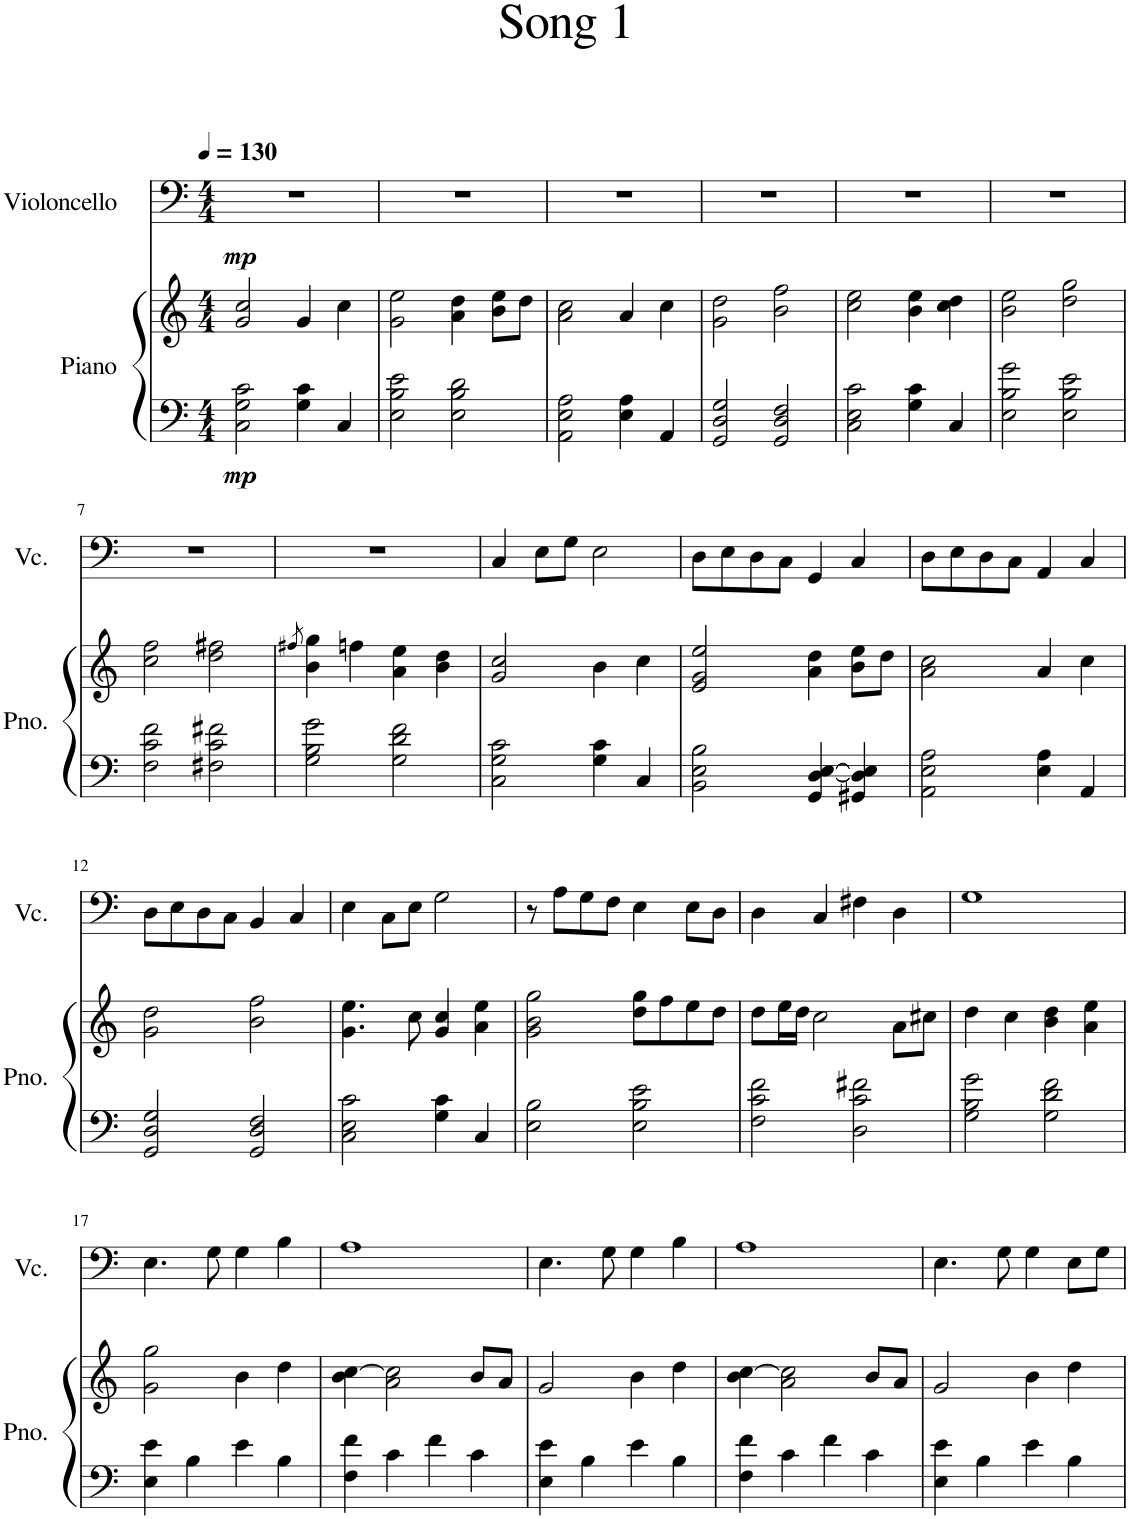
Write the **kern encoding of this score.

**kern	**kern	**dynam	**kern	**dynam
*part2	*part2	*part2	*part1	*part1
*staff3	*staff2	*staff2/3	*staff1	*staff1
*I"Piano	*	*	*I"Violoncello	*
*I'Pno.	*	*	*I'Vc.	*
*clefF4	*clefG2	*	*clefF4	*
*k[]	*k[]	*	*k[]	*
*M4/4	*M4/4	*	*M4/4	*
*MM130	*MM130	*	*MM130	*
=1	=1	=1	=1	=1
!	!	!LO:DY:b=2	!	!LO:DY:b
2C\ 2G\ 2c\	2g/ 2cc/	mp	1r	mp
4G\ 4c\	4g/	.	.	.
4C/	4cc\	.	.	.
=2	=2	=2	=2	=2
2E\ 2B\ 2e\	2g\ 2ee\	.	1r	.
2E\ 2B\ 2d\	4a\ 4dd\	.	.	.
.	8b\ 8ee\L	.	.	.
.	8dd\J	.	.	.
=3	=3	=3	=3	=3
2AA\ 2E\ 2A\	2a\ 2cc\	.	1r	.
4E\ 4A\	4a/	.	.	.
4AA/	4cc\	.	.	.
=4	=4	=4	=4	=4
2GG/ 2D/ 2G/	2g\ 2dd\	.	1r	.
2GG/ 2D/ 2F/	2b\ 2ff\	.	.	.
=5	=5	=5	=5	=5
2C\ 2E\ 2c\	2cc\ 2ee\	.	1r	.
4G\ 4c\	4b\ 4ee\	.	.	.
4C/	4cc\ 4dd\	.	.	.
=6	=6	=6	=6	=6
2E\ 2B\ 2g\	2b\ 2ee\	.	1r	.
2E\ 2B\ 2e\	2dd\ 2gg\	.	.	.
!!LO:LB:g=z
=7	=7	=7	=7	=7
2F\ 2c\ 2f\	2cc\ 2ff\	.	1r	.
2F#X\ 2c\ 2f#X\	2dd\ 2ff#X\	.	.	.
=8	=8	=8	=8	=8
.	8qff#X/	.	.	.
2G\ 2B\ 2g\	4b\ 4gg\	.	1r	.
.	4ffn\	.	.	.
2G\ 2d\ 2f\	4a\ 4ee\	.	.	.
.	4b\ 4dd\	.	.	.
=9	=9	=9	=9	=9
2C\ 2G\ 2c\	2g/ 2cc/	.	4C/	.
.	.	.	8E\L	.
.	.	.	8G\J	.
4G\ 4c\	4b\	.	2E\	.
4C/	4cc\	.	.	.
=10	=10	=10	=10	=10
2BB\ 2E\ 2B\	2e/ 2g/ 2ee/	.	8D\L	.
.	.	.	8E\	.
.	.	.	8D\	.
.	.	.	8C\J	.
4GG/ [4D/ [4E/	4a\ 4dd\	.	4GG/	.
4GG#X/ 4D/] 4E/]	8b\ 8ee\L	.	4C/	.
.	8dd\J	.	.	.
=11	=11	=11	=11	=11
2AA\ 2E\ 2A\	2a\ 2cc\	.	8D\L	.
.	.	.	8E\	.
.	.	.	8D\	.
.	.	.	8C\J	.
4E\ 4A\	4a/	.	4AA/	.
4AA/	4cc\	.	4C/	.
!!LO:LB:g=z
=12	=12	=12	=12	=12
2GG/ 2D/ 2G/	2g\ 2dd\	.	8D\L	.
.	.	.	8E\	.
.	.	.	8D\	.
.	.	.	8C\J	.
2GG/ 2D/ 2F/	2b\ 2ff\	.	4BB/	.
.	.	.	4C/	.
=13	=13	=13	=13	=13
2C\ 2E\ 2c\	4.g\ 4.ee\	.	4E\	.
.	.	.	8C\L	.
.	8cc\	.	8E\J	.
4G\ 4c\	4g/ 4cc/	.	2G\	.
4C/	4a\ 4ee\	.	.	.
=14	=14	=14	=14	=14
2E\ 2B\	2g\ 2b\ 2gg\	.	8r	.
.	.	.	8A\L	.
.	.	.	8G\	.
.	.	.	8F\J	.
2E\ 2B\ 2e\	8dd\ 8gg\L	.	4E\	.
.	8ff\	.	.	.
.	8ee\	.	8E\L	.
.	8dd\J	.	8D\J	.
=15	=15	=15	=15	=15
2F\ 2c\ 2f\	8dd\L	.	4D\	.
.	16ee\L	.	.	.
.	16dd\JJ	.	.	.
.	2cc\	.	4C/	.
2D\ 2c\ 2f#X\	.	.	4F#X\	.
.	8a\L	.	4D\	.
.	8cc#X\J	.	.	.
=16	=16	=16	=16	=16
2G\ 2B\ 2g\	4dd\	.	1G	.
.	4cc\	.	.	.
2G\ 2d\ 2f\	4b\ 4dd\	.	.	.
.	4a\ 4ee\	.	.	.
!!LO:LB:g=z
=17	=17	=17	=17	=17
4E\ 4e\	2g\ 2gg\	.	4.E\	.
4B\	.	.	.	.
.	.	.	8G\	.
4e\	4b\	.	4G\	.
4B\	4dd\	.	4B\	.
=18	=18	=18	=18	=18
4F\ 4f\	4b\ [4cc\	.	1A	.
4c\	2a\ 2cc\]	.	.	.
4f\	.	.	.	.
4c\	8b/L	.	.	.
.	8a/J	.	.	.
=19	=19	=19	=19	=19
4E\ 4e\	2g/	.	4.E\	.
4B\	.	.	.	.
.	.	.	8G\	.
4e\	4b\	.	4G\	.
4B\	4dd\	.	4B\	.
=20	=20	=20	=20	=20
4F\ 4f\	4b\ [4cc\	.	1A	.
4c\	2a\ 2cc\]	.	.	.
4f\	.	.	.	.
4c\	8b/L	.	.	.
.	8a/J	.	.	.
=21	=21	=21	=21	=21
4E\ 4e\	2g/	.	4.E\	.
4B\	.	.	.	.
.	.	.	8G\	.
4e\	4b\	.	4G\	.
4B\	4dd\	.	8E\L	.
.	.	.	8G\J	.
=	=	=	=	=
*-	*-	*-	*-	*-
